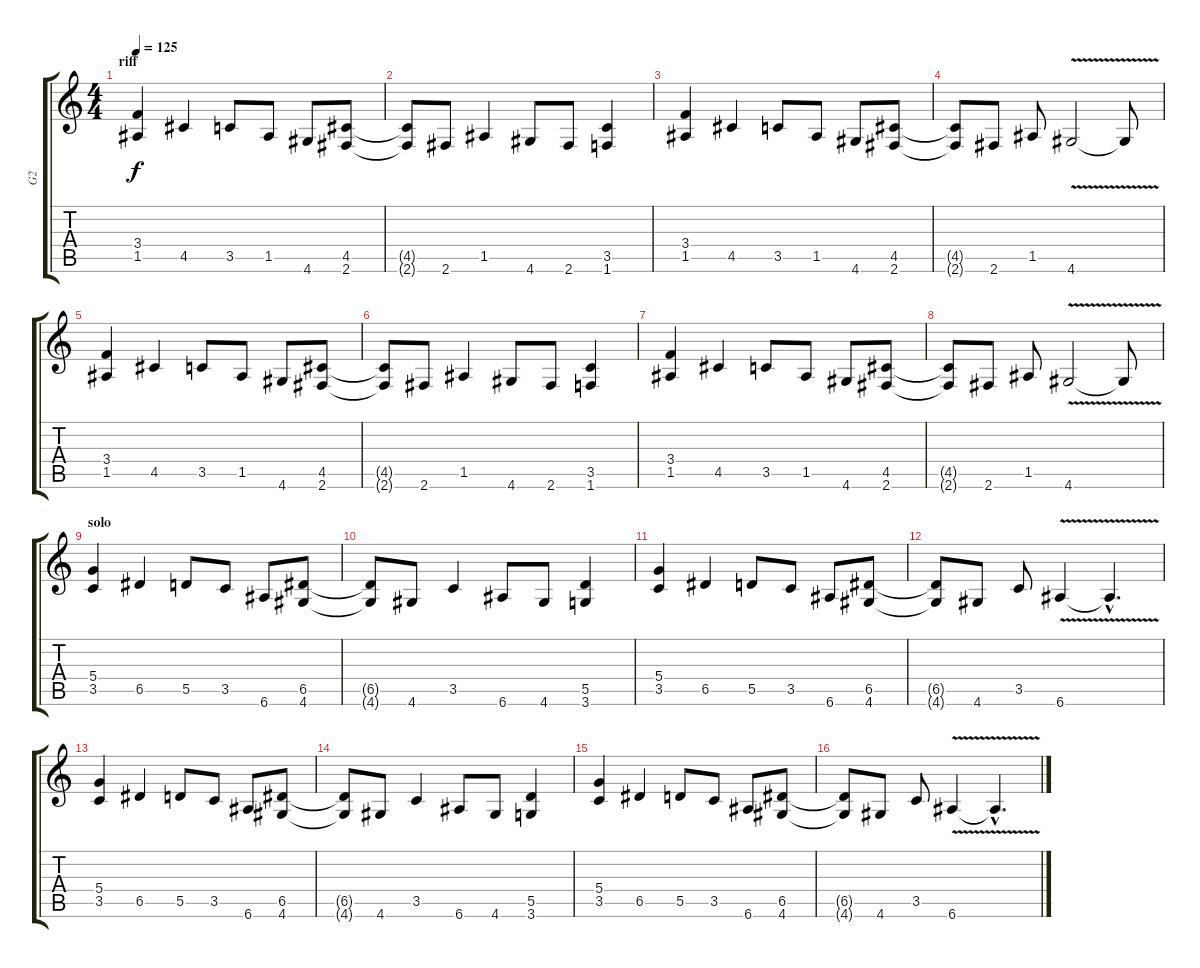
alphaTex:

\track ("G2" "G2") {instrument distortionguitar}
\staff {score tabs}
\tuning (E4 B3 G3 D3 A2 E2) {hide}
\ts (4 4)
\section ("" "riff")
\tempo 125
\clef g2
\ks c
(3.4 1.5).4{dy f} 4.5.4 3.5.8 1.5.8 4.6.8 (4.5 2.6).8 |
(4.5{t} 2.6{t}).8 2.6.8 1.5.4 4.6.8 2.6.8 (3.5 1.6).4 |
(3.4 1.5).4 4.5.4 3.5.8 1.5.8 4.6.8 (4.5 2.6).8 |
(4.5{t} 2.6{t}).8 2.6.8 1.5.8 4.6{v}.2 4.6{t}.8 |
(3.4 1.5).4 4.5.4 3.5.8 1.5.8 4.6.8 (4.5 2.6).8 |
(4.5{t} 2.6{t}).8 2.6.8 1.5.4 4.6.8 2.6.8 (3.5 1.6).4 |
(3.4 1.5).4 4.5.4 3.5.8 1.5.8 4.6.8 (4.5 2.6).8 |
(4.5{t} 2.6{t}).8 2.6.8 1.5.8 4.6{v}.2 4.6{t}.8 |
\section ("" "solo")
(5.4 3.5).4 6.5.4 5.5.8 3.5.8 6.6.8 (6.5 4.6).8 |
(6.5{t} 4.6{t}).8 4.6.8 3.5.4 6.6.8 4.6.8 (5.5 3.6).4 |
(5.4 3.5).4 6.5.4 5.5.8 3.5.8 6.6.8 (6.5 4.6).8 |
(6.5{t} 4.6{t}).8 4.6.8 3.5.8 6.6{v}.4 6.6{hac t}.4{d} |
(5.4 3.5).4 6.5.4 5.5.8 3.5.8 6.6.8 (6.5 4.6).8 |
(6.5{t} 4.6{t}).8 4.6.8 3.5.4 6.6.8 4.6.8 (5.5 3.6).4 |
(5.4 3.5).4 6.5.4 5.5.8 3.5.8 6.6.8 (6.5 4.6).8 |
(6.5{t} 4.6{t}).8 4.6.8 3.5.8 6.6{v}.4 6.6{hac t}.4{d}
